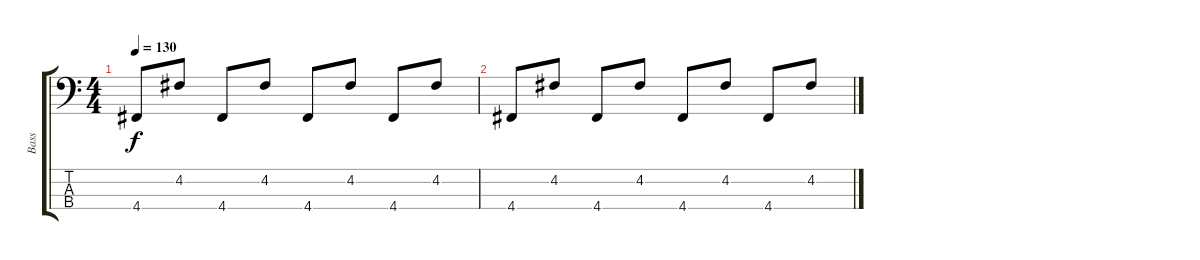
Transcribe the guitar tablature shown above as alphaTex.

\track ("Bass" "Bass") {instrument synthbass1}
\staff {score tabs}
\tuning (G2 D2 A1 D1) {hide}
\ts (4 4)
\tempo 130
\clef f4
\ks c
4.4.8{dy f} 4.2.8 4.4.8 4.2.8 4.4.8 4.2.8 4.4.8 4.2.8 |
4.4.8 4.2.8 4.4.8 4.2.8 4.4.8 4.2.8 4.4.8 4.2.8
